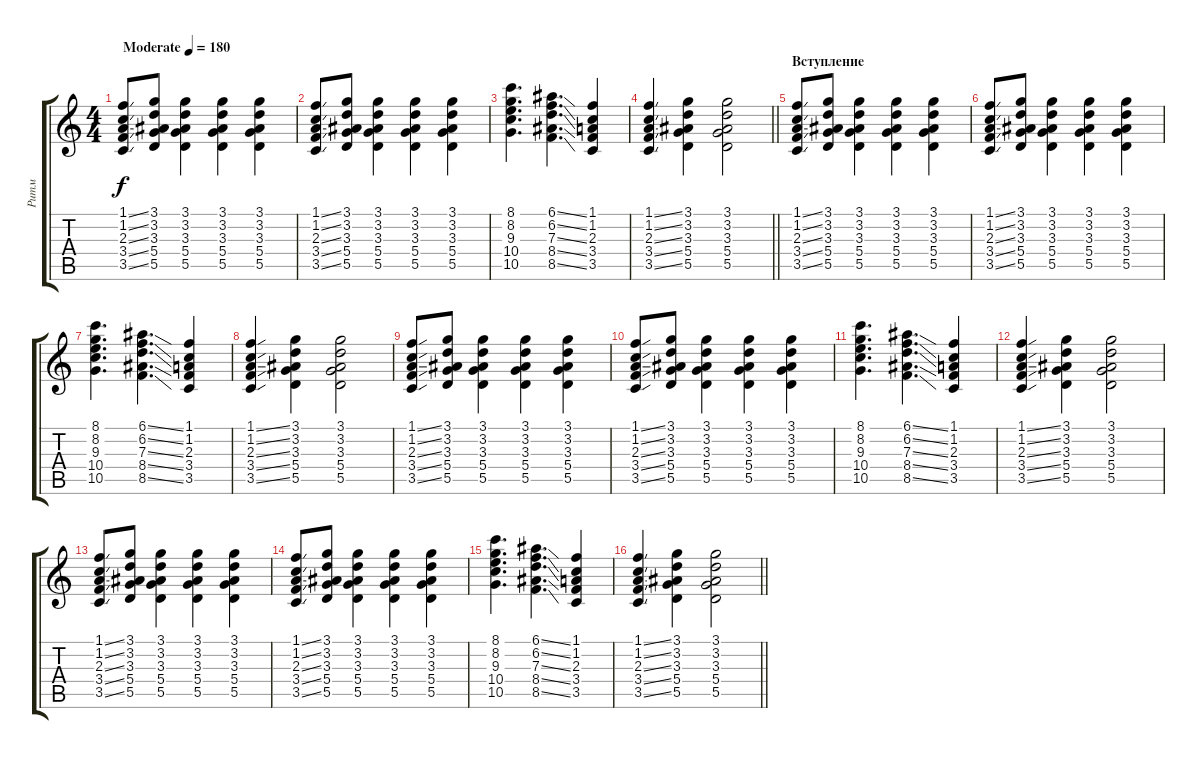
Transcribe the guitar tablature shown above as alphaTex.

\track ("Ритм" "Ритм") {instrument distortionguitar}
\staff {score tabs}
\tuning (E4 B3 G3 D3 A2 D2) {hide}
\ts (4 4)
\tempo (180 "Moderate")
\clef g2
\ks c
(1.1{ss} 1.2{ss} 2.3{ss} 3.4{ss} 3.5{ss}).8{dy f instrument distortionguitar} (3.1 3.2 3.3 5.4 5.5).8 (3.1 3.2 3.3 5.4 5.5).4 (3.1 3.2 3.3 5.4 5.5).4 (3.1 3.2 3.3 5.4 5.5).4 |
(1.1{ss} 1.2{ss} 2.3{ss} 3.4{ss} 3.5{ss}).8 (3.1 3.2 3.3 5.4 5.5).8 (3.1 3.2 3.3 5.4 5.5).4 (3.1 3.2 3.3 5.4 5.5).4 (3.1 3.2 3.3 5.4 5.5).4 |
(8.1 8.2 9.3 10.4 10.5).4{d} (6.1{ss} 6.2{ss} 7.3{ss} 8.4{ss} 8.5{ss}).4{d} (1.1 1.2 2.3 3.4 3.5).4 |
\barLineRight lightlight
(1.1{ss} 1.2{ss} 2.3{ss} 3.4{ss} 3.5{ss}).4 (3.1 3.2 3.3 5.4 5.5).4 (3.1 3.2 3.3 5.4 5.5).2 |
\section ("" "Вступление")
(1.1{ss} 1.2{ss} 2.3{ss} 3.4{ss} 3.5{ss}).8 (3.1 3.2 3.3 5.4 5.5).8 (3.1 3.2 3.3 5.4 5.5).4 (3.1 3.2 3.3 5.4 5.5).4 (3.1 3.2 3.3 5.4 5.5).4 |
(1.1{ss} 1.2{ss} 2.3{ss} 3.4{ss} 3.5{ss}).8 (3.1 3.2 3.3 5.4 5.5).8 (3.1 3.2 3.3 5.4 5.5).4 (3.1 3.2 3.3 5.4 5.5).4 (3.1 3.2 3.3 5.4 5.5).4 |
(8.1 8.2 9.3 10.4 10.5).4{d} (6.1{ss} 6.2{ss} 7.3{ss} 8.4{ss} 8.5{ss}).4{d} (1.1 1.2 2.3 3.4 3.5).4 |
(1.1{ss} 1.2{ss} 2.3{ss} 3.4{ss} 3.5{ss}).4 (3.1 3.2 3.3 5.4 5.5).4 (3.1 3.2 3.3 5.4 5.5).2 |
(1.1{ss} 1.2{ss} 2.3{ss} 3.4{ss} 3.5{ss}).8 (3.1 3.2 3.3 5.4 5.5).8 (3.1 3.2 3.3 5.4 5.5).4 (3.1 3.2 3.3 5.4 5.5).4 (3.1 3.2 3.3 5.4 5.5).4 |
(1.1{ss} 1.2{ss} 2.3{ss} 3.4{ss} 3.5{ss}).8 (3.1 3.2 3.3 5.4 5.5).8 (3.1 3.2 3.3 5.4 5.5).4 (3.1 3.2 3.3 5.4 5.5).4 (3.1 3.2 3.3 5.4 5.5).4 |
(8.1 8.2 9.3 10.4 10.5).4{d} (6.1{ss} 6.2{ss} 7.3{ss} 8.4{ss} 8.5{ss}).4{d} (1.1 1.2 2.3 3.4 3.5).4 |
(1.1{ss} 1.2{ss} 2.3{ss} 3.4{ss} 3.5{ss}).4 (3.1 3.2 3.3 5.4 5.5).4 (3.1 3.2 3.3 5.4 5.5).2 |
(1.1{ss} 1.2{ss} 2.3{ss} 3.4{ss} 3.5{ss}).8 (3.1 3.2 3.3 5.4 5.5).8 (3.1 3.2 3.3 5.4 5.5).4 (3.1 3.2 3.3 5.4 5.5).4 (3.1 3.2 3.3 5.4 5.5).4 |
(1.1{ss} 1.2{ss} 2.3{ss} 3.4{ss} 3.5{ss}).8 (3.1 3.2 3.3 5.4 5.5).8 (3.1 3.2 3.3 5.4 5.5).4 (3.1 3.2 3.3 5.4 5.5).4 (3.1 3.2 3.3 5.4 5.5).4 |
(8.1 8.2 9.3 10.4 10.5).4{d} (6.1{ss} 6.2{ss} 7.3{ss} 8.4{ss} 8.5{ss}).4{d} (1.1 1.2 2.3 3.4 3.5).4 |
\barLineRight lightlight
(1.1{ss} 1.2{ss} 2.3{ss} 3.4{ss} 3.5{ss}).4 (3.1 3.2 3.3 5.4 5.5).4 (3.1 3.2 3.3 5.4 5.5).2
